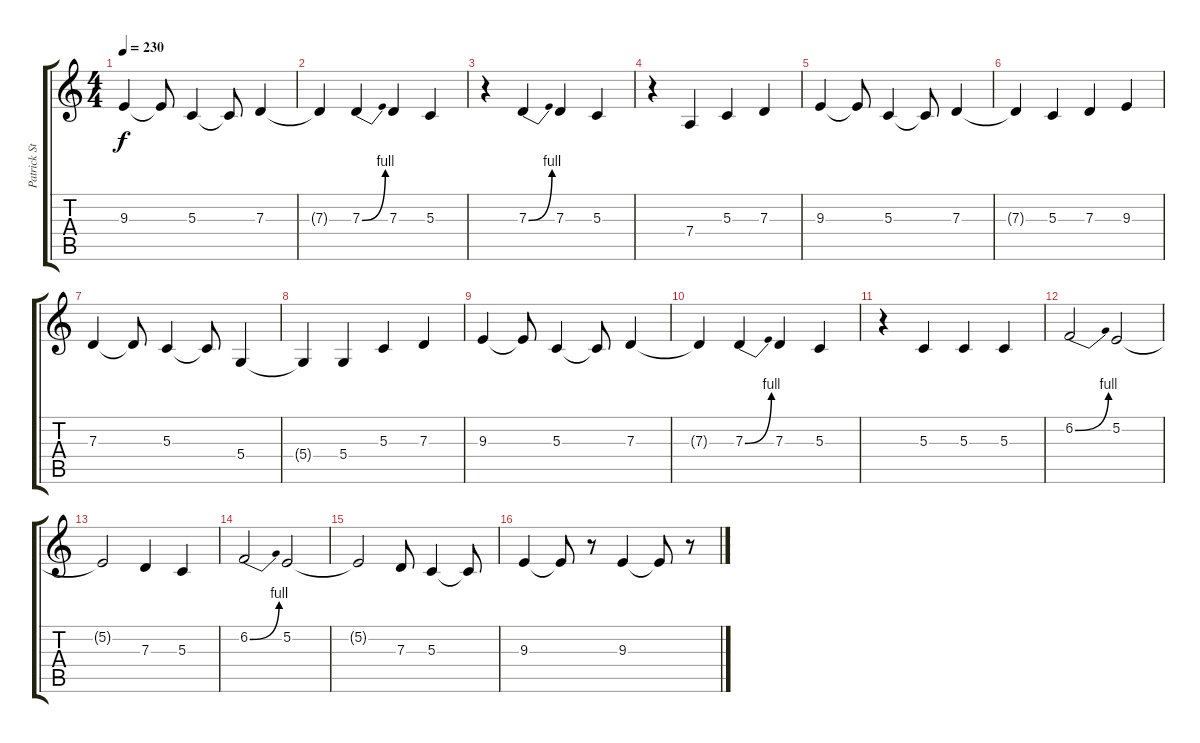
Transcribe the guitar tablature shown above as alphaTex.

\track ("Patrick Stump (Lead Vocal and Harmonies)" "Patrick St") {instrument clarinet}
\staff {score tabs}
\tuning (E4 B3 G3 D3 A2 E2) {hide}
\ts (4 4)
\tempo 230
\clef g2
\ks c
9.3.4{dy f} 9.3{t}.8 5.3.4 5.3{t}.8 7.3.4 |
7.3{t}.4 7.3{be (bend 0 0 60 4)}.4 7.3.4 5.3.4 |
r.4 7.3{be (bend 0 0 60 4)}.4 7.3.4 5.3.4 |
r.4 7.4.4 5.3.4 7.3.4 |
9.3.4 9.3{t}.8 5.3.4 5.3{t}.8 7.3.4 |
7.3{t}.4 5.3.4 7.3.4 9.3.4 |
7.3.4 7.3{t}.8 5.3.4 5.3{t}.8 5.4.4 |
5.4{t}.4 5.4.4 5.3.4 7.3.4 |
9.3.4 9.3{t}.8 5.3.4 5.3{t}.8 7.3.4 |
7.3{t}.4 7.3{be (bend 0 0 60 4)}.4 7.3.4 5.3.4 |
r.4 5.3.4 5.3.4 5.3.4 |
6.2{be (bend 0 0 60 4)}.2 5.2.2 |
5.2{t}.2 7.3.4 5.3.4 |
6.2{be (bend 0 0 60 4)}.2 5.2.2 |
5.2{t}.2 7.3.8 5.3.4 5.3{t}.8 |
9.3.4 9.3{t}.8 r.8 9.3.4 9.3{t}.8 r.8
